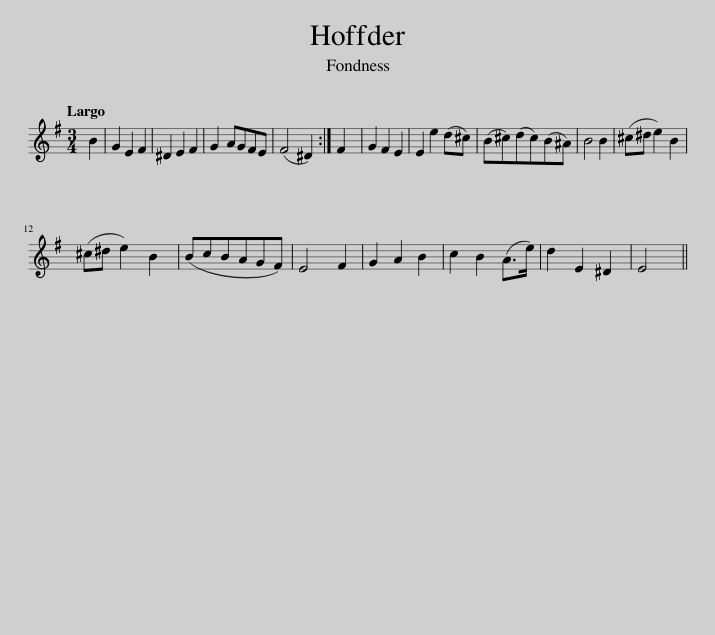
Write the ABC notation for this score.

X:1
L:1/8
Q:1/4=56
M:3/4
I:linebreak $
K:Emin
V:1 treble
V:1
 B2 | G2 E2 F2 | ^D2 E2 F2 | G2 AGFE | (F4 ^D2) :| %5
 F2 | G2 F2 E2 | E2 e2 (d^c) | (B^c)(dc)(B^A) | B4 B2 | %10
 (^c^d e2) B2 |$ (^c^d e2) B2 | (BcBAGF) | E4 F2 | G2 A2 B2 | %15
 c2 B2 (A>e) | d2 E2 ^D2 | E4 || %18
